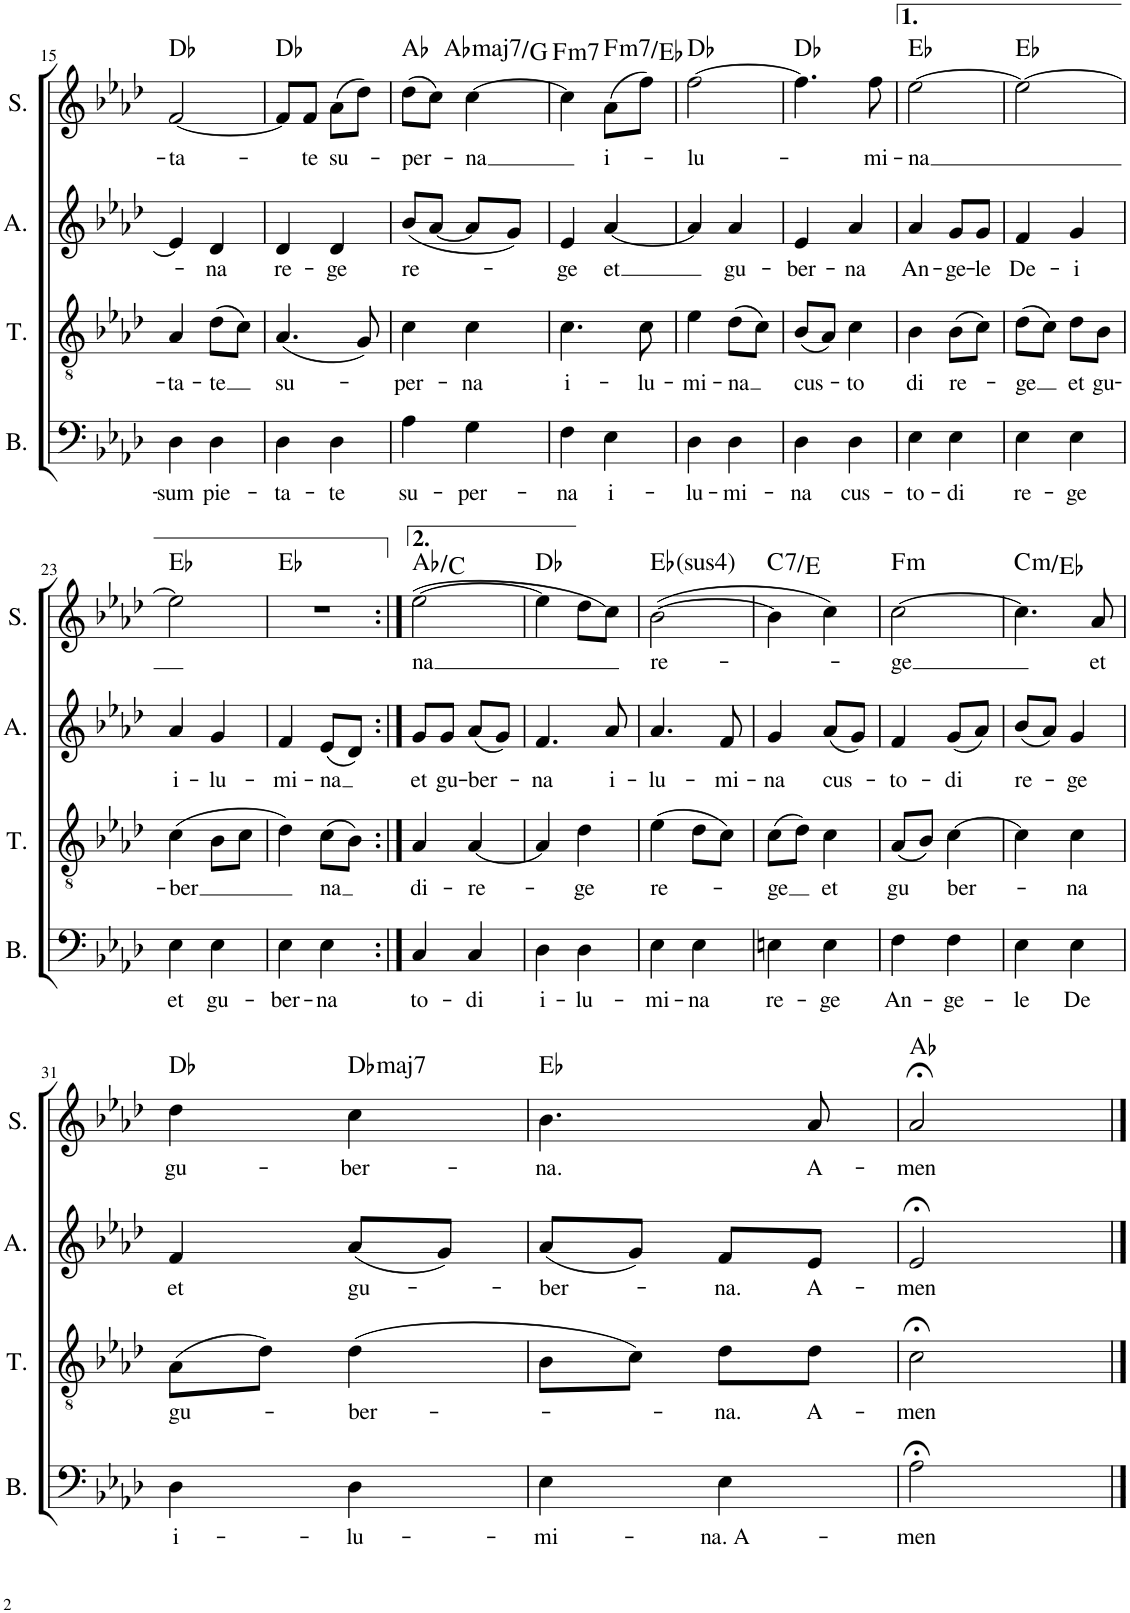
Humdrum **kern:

**kern	**text	**kern	**text	**kern	**text	**kern	**text	**harte
*part4	*part4	*part3	*part3	*part2	*part2	*part1	*part1	*part1
*staff4	*staff4	*staff3	*staff3	*staff2	*staff2	*staff1	*staff1	*
*I"Bass	*	*I"Tenor	*	*I"Alto	*	*I"Soprano	*	*
*I'B.	*	*I'T.	*	*I'A.	*	*I'S.	*	*
!!LO:PB:g=z
*clefF4	*	*clefGv2	*	*clefG2	*	*clefG2	*	*
*k[b-e-a-d-]	*	*k[b-e-a-d-]	*	*k[b-e-a-d-]	*	*k[b-e-a-d-]	*	*
*M2/4	*	*M2/4	*	*M2/4	*	*M2/4	*	*
=15	=15	=15	=15	=15	=15	=15	=15	=15
!	!LO:LY:b	!	!LO:LY:b	!	!	!	!LO:LY:b	!
4D-\	-sum	4A-/	-ta-	4e-/]	.	[2f/	-ta-	Db:maj
!	!LO:LY:b	!	!LO:LY:b	!	!LO:LY:b	!	!	!
4D-\	pie-	(8d-\L	-te	4d-/	-na	.	.	.
.	.	8c\J)	.	.	.	.	.	.
=16	=16	=16	=16	=16	=16	=16	=16	=16
!	!LO:LY:b	!	!LO:LY:b	!	!LO:LY:b	!	!	!
4D-\	-ta-	(4.A-/	su-	4d-/	re-	8f/L]	.	Db:maj
!	!	!	!	!	!	!	!LO:LY:b	!
.	.	.	.	.	.	8f/J	-te	.
!	!LO:LY:b	!	!	!	!LO:LY:b	!	!LO:LY:b	!
4D-\	-te	.	.	4d-/	-ge	(8a-\L	su-	.
.	.	8G/)	.	.	.	8dd-\J)	.	.
=17	=17	=17	=17	=17	=17	=17	=17	=17
!	!LO:LY:b	!	!LO:LY:b	!	!LO:LY:b	!	!LO:LY:b	!
4A-\	su-	4c\	-per-	(8b-/L	re-	(8dd-\L	-per-	Ab:maj
.	.	.	.	[8a-/J	.	8cc\J)	.	.
!	!LO:LY:b	!	!LO:LY:b	!	!	!	!LO:LY:b	!LO:H:kt=maj7
4G\	-per-	4c\	-na	8a-/L]	.	[4cc\	-na	Ab:maj7/7
.	.	.	.	8g/J)	.	.	.	.
=18	=18	=18	=18	=18	=18	=18	=18	=18
!	!LO:LY:b	!	!LO:LY:b	!	!LO:LY:b	!	!	!LO:H:kt=m7
4F\	-na	4.c\	i-	4e-/	-ge	4cc\]	.	F:min7
!	!LO:LY:b	!	!	!	!LO:LY:b	!	!LO:LY:b	!LO:H:kt=m7
4E-\	i-	.	.	[4a-/	et	(8a-\L	i-	F:min7/b7
!	!	!	!LO:LY:b	!	!	!	!	!
.	.	8c\	-lu-	.	.	8ff\J)	.	.
=19	=19	=19	=19	=19	=19	=19	=19	=19
!	!LO:LY:b	!	!LO:LY:b	!	!	!	!LO:LY:b	!
4D-\	-lu-	4e-\	-mi-	4a-/]	.	[2ff\	-lu-	Db:maj
!	!LO:LY:b	!	!LO:LY:b	!	!LO:LY:b	!	!	!
4D-\	-mi-	(8d-\L	-na	4a-/	gu-	.	.	.
.	.	8c\J)	.	.	.	.	.	.
=20	=20	=20	=20	=20	=20	=20	=20	=20
!	!LO:LY:b	!	!LO:LY:b	!	!LO:LY:b	!	!	!
4D-\	-na	(8B-/L	cus-	4e-/	-ber-	4.ff\]	.	Db:maj
.	.	8A-/J)	.	.	.	.	.	.
!	!LO:LY:b	!	!LO:LY:b	!	!LO:LY:b	!	!	!
4D-\	cus-	4c\	-to	4a-/	-na	.	.	.
!	!	!	!	!	!	!	!LO:LY:b	!
.	.	.	.	.	.	8ff\	-mi-	.
=21	=21	=21	=21	=21	=21	=21	=21	=21
!	!LO:LY:b	!	!LO:LY:b	!	!LO:LY:b	!	!LO:LY:b	!
4E-\	-to-	4B-\	di	4a-/	An-	[2ee-\	-na	Eb:maj
!	!LO:LY:b	!	!LO:LY:b	!	!LO:LY:b	!	!	!
4E-\	-di	(8B-\L	re-	8g/L	-ge-	.	.	.
!	!	!	!	!	!LO:LY:b	!	!	!
.	.	8c\J)	.	8g/J	-le	.	.	.
=22	=22	=22	=22	=22	=22	=22	=22	=22
!	!LO:LY:b	!	!LO:LY:b	!	!LO:LY:b	!	!	!
4E-\	re-	(8d-\L	-ge	4f/	De-	2ee-\_	.	Eb:maj
.	.	8c\J)	.	.	.	.	.	.
!	!LO:LY:b	!	!LO:LY:b	!	!LO:LY:b	!	!	!
4E-\	-ge	8d-\L	et	4g/	-i	.	.	.
!	!	!	!LO:LY:b	!	!	!	!	!
.	.	8B-\J	gu-	.	.	.	.	.
!!LO:LB:g=z
=23	=23	=23	=23	=23	=23	=23	=23	=23
!	!LO:LY:b	!	!LO:LY:b	!	!LO:LY:b	!	!	!
4E-\	et	(4c\	-ber	4a-/	i-	2ee-\]	.	Eb:maj
!	!LO:LY:b	!	!	!	!LO:LY:b	!	!	!
4E-\	gu-	8B-\L	.	4g/	-lu-	.	.	.
.	.	8c\J	.	.	.	.	.	.
=24	=24	=24	=24	=24	=24	=24	=24	=24
!	!LO:LY:b	!	!	!	!LO:LY:b	!	!	!
4E-\	-ber-	4d-\)	.	4f/	-mi-	2r	.	Eb:maj
!	!LO:LY:b	!	!LO:LY:b	!	!LO:LY:b	!	!	!
4E-\	-na	(8c\L	na	(8e-/L	-na	.	.	.
.	.	8B-\J)	.	8d-/J)	.	.	.	.
=25:|!	=25:|!	=25:|!	=25:|!	=25:|!	=25:|!	=25:|!	=25:|!	=25:|!
!	!LO:LY:b	!	!LO:LY:b	!	!LO:LY:b	!	!LO:LY:b	!
4C/	to-	4A-/	di-	8g/L	et	([2ee-\	na	Ab:maj/3
!	!	!	!	!	!LO:LY:b	!	!	!
.	.	.	.	8g/J	gu-	.	.	.
!	!LO:LY:b	!	!LO:LY:b	!	!LO:LY:b	!	!	!
4C/	-di	[4A-/	-re-	(8a-/L	-ber-	.	.	.
.	.	.	.	8g/J)	.	.	.	.
=26	=26	=26	=26	=26	=26	=26	=26	=26
!	!LO:LY:b	!	!	!	!LO:LY:b	!	!	!
4D-\	i-	4A-/]	.	4.f/	-na	4ee-\]	.	Db:maj
!	!LO:LY:b	!	!LO:LY:b	!	!	!	!	!
4D-\	-lu-	4d-\	-ge	.	.	8dd-\L	.	.
!	!	!	!	!	!LO:LY:b	!	!	!
.	.	.	.	8a-/	i-	8cc\J)	.	.
=27	=27	=27	=27	=27	=27	=27	=27	=27
!	!LO:LY:b	!	!LO:LY:b	!	!LO:LY:b	!	!LO:LY:b	!LO:H:kt=4
4E-\	-mi-	(4e-\	re-	4.a-/	-lu-	([2b-\	re-	Eb:sus4
!	!LO:LY:b	!	!	!	!	!	!	!
4E-\	-na	8d-\L	.	.	.	.	.	.
!	!	!	!	!	!LO:LY:b	!	!	!
.	.	8c\J)	.	8f/	-mi-	.	.	.
=28	=28	=28	=28	=28	=28	=28	=28	=28
!	!LO:LY:b	!	!LO:LY:b	!	!LO:LY:b	!	!	!LO:H:kt=7
4En\	re-	(8c\L	-ge	4g/	-na	4b-\]	.	C:7/3
.	.	8d-\J)	.	.	.	.	.	.
!	!LO:LY:b	!	!LO:LY:b	!	!LO:LY:b	!	!	!
4E\	-ge	4c\	et	(8a-/L	cus-	4cc\)	.	.
.	.	.	.	8g/J)	.	.	.	.
=29	=29	=29	=29	=29	=29	=29	=29	=29
!	!LO:LY:b	!	!LO:LY:b	!	!LO:LY:b	!	!LO:LY:b	!LO:H:kt=m
4F\	An-	(8A-/L	gu	4f/	-to-	[2cc\	-ge	F:min
.	.	8B-/J)	.	.	.	.	.	.
!	!LO:LY:b	!	!LO:LY:b	!	!LO:LY:b	!	!	!
4F\	-ge-	[4c\	ber-	(8g/L	-di	.	.	.
.	.	.	.	8a-/J)	.	.	.	.
=30	=30	=30	=30	=30	=30	=30	=30	=30
!	!LO:LY:b	!	!	!	!LO:LY:b	!	!	!LO:H:kt=m
4E-\	-le	4c\]	.	(8b-/L	re-	4.cc\]	.	C:min/b3
.	.	.	.	8a-/J)	.	.	.	.
!	!LO:LY:b	!	!LO:LY:b	!	!LO:LY:b	!	!	!
4E-\	De	4c\	-na	4g/	-ge	.	.	.
!	!	!	!	!	!	!	!LO:LY:b	!
.	.	.	.	.	.	8a-/	et	.
!!LO:LB:g=z
=31	=31	=31	=31	=31	=31	=31	=31	=31
!	!LO:LY:b	!	!LO:LY:b	!	!LO:LY:b	!	!LO:LY:b	!
4D-\	i-	(8A-\L	gu-	4f/	et	4dd-\	gu-	Db:maj
.	.	8d-\J)	.	.	.	.	.	.
!	!LO:LY:b	!	!LO:LY:b	!	!LO:LY:b	!	!LO:LY:b	!LO:H:kt=maj7
4D-\	-lu-	(4d-\	-ber-	(8a-/L	gu-	4cc\	-ber-	Db:maj7
.	.	.	.	8g/J)	.	.	.	.
=32	=32	=32	=32	=32	=32	=32	=32	=32
!	!LO:LY:b	!	!	!	!LO:LY:b	!	!LO:LY:b	!
4E-\	-mi-	8B-\L	.	(8a-/L	-ber-	4.b-\	-na.	Eb:maj
.	.	8c\J)	.	8g/J)	.	.	.	.
!	!LO:LY:b	!	!LO:LY:b	!	!LO:LY:b	!	!	!
4E-\	-na. A-	8d-\L	-na.	8f/L	-na.	.	.	.
!	!	!	!LO:LY:b	!	!LO:LY:b	!	!LO:LY:b	!
.	.	8d-\J	A-	8e-/J	A-	8a-/	A-	.
=33	=33	=33	=33	=33	=33	=33	=33	=33
!	!LO:LY:b	!	!LO:LY:b	!	!LO:LY:b	!	!LO:LY:b	!
2A-;<\	men	2c;<\	-men	2e-;</	-men	2a-;</	-men	Ab:maj
==	==	==	==	==	==	==	==	==
*-	*-	*-	*-	*-	*-	*-	*-	*-
